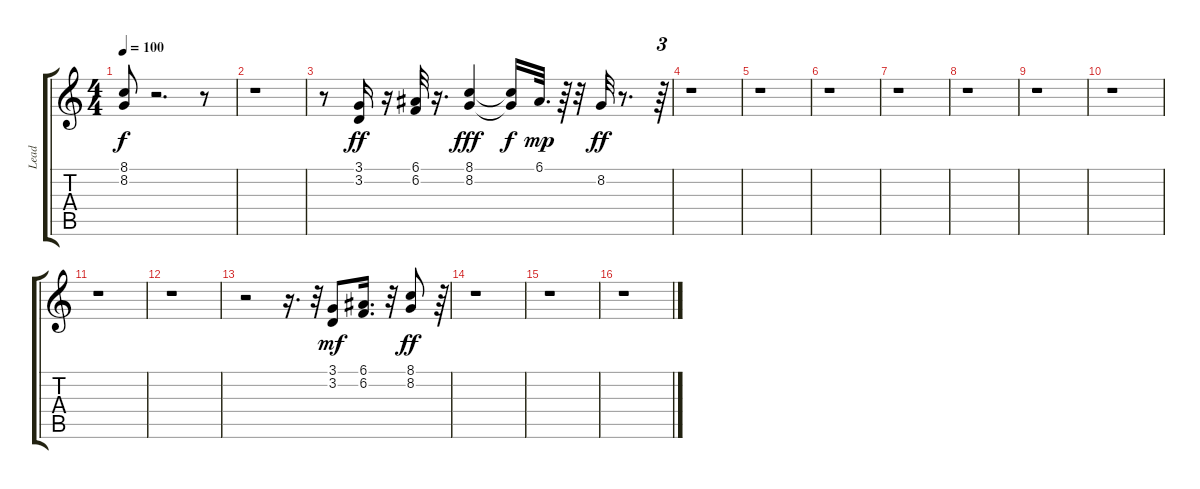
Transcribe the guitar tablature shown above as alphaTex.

\track ("Lead" "Lead") {instrument voiceoohs}
\staff {score tabs}
\tuning (E4 B3 G3 D3 A2 E2) {hide}
\ts (4 4)
\tempo 100
\clef g2
\ks c
(8.1{t} 8.2{t}).8{dy f} r.2{d} r.8 |
r.1 |
r.8 (3.1 3.2).16{dy ff volume 10} r.16 (6.1 6.2).32{volume 12} r.16{d} (8.1 8.2).4{dy fff volume 12} (8.1{t} 8.2{t}).16{dy f} 6.1.32{d dy mp volume 12} r.64 r.32 8.2.32{dy ff volume 12} r.8{d} r.64{tu (3 2)} |
r.1 |
r.1 |
r.1 |
r.1 |
r.1 |
r.1 |
r.1 |
r.1 |
r.1 |
r.2 r.16{d} r.32{tu (3 2)} (3.1 3.2).8{dy mf volume 13} (6.1 6.2).16{d} r.32 (8.1 8.2).8{dy ff} r.64{tu (3 2)} |
r.1 |
r.1 |
r.1
